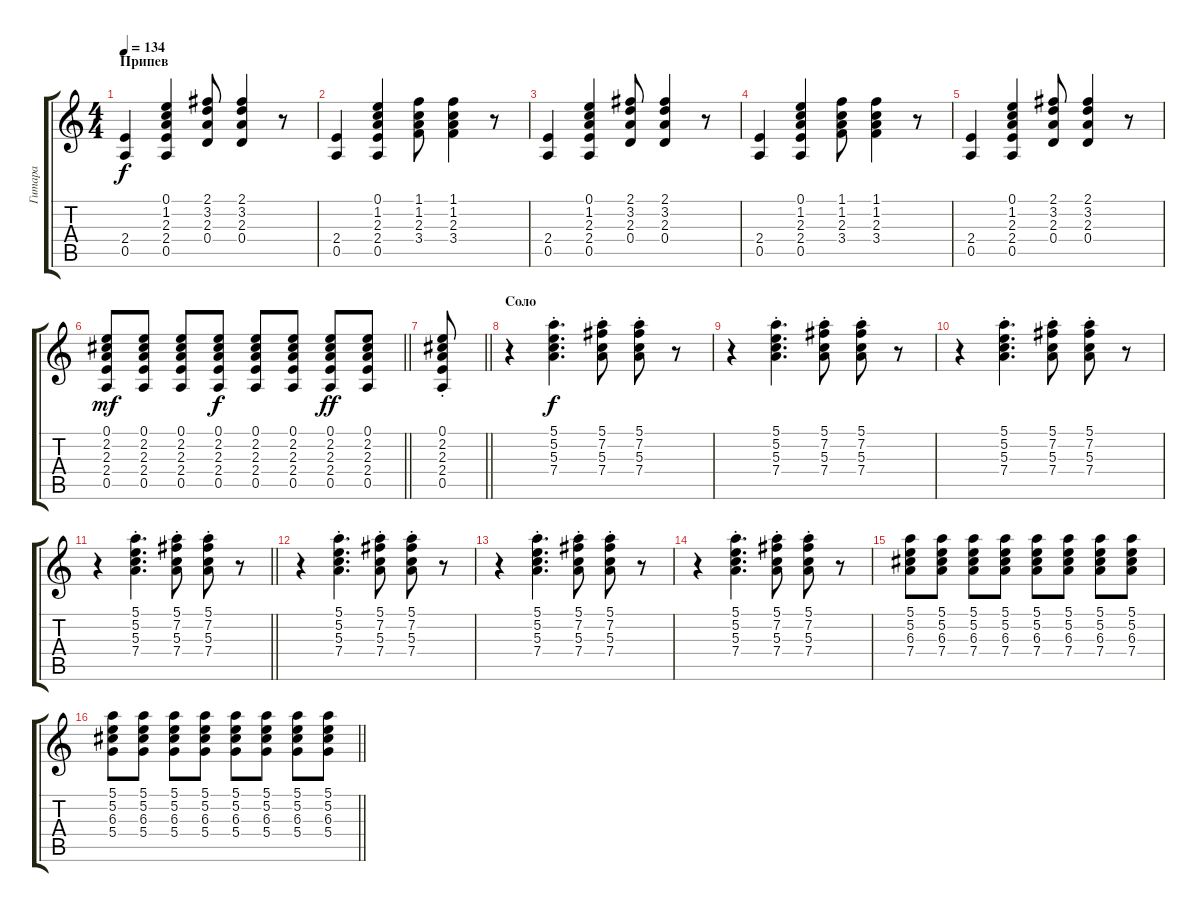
\track ("Гитара" "Гитара") {instrument electricguitarjazz}
\staff {score tabs}
\tuning (E4 B3 G3 D3 A2 E2) {hide}
\ts (4 4)
\section ("" "Припев")
\tempo 134
\clef g2
\ks c
(2.4 0.5).4{dy f} (0.1 1.2 2.3 2.4 0.5).4 (2.1 3.2 2.3 0.4).8 (2.1 3.2 2.3 0.4).4 r.8 |
(2.4 0.5).4 (0.1 1.2 2.3 2.4 0.5).4 (1.1 1.2 2.3 3.4).8 (1.1 1.2 2.3 3.4).4 r.8 |
(2.4 0.5).4 (0.1 1.2 2.3 2.4 0.5).4 (2.1 3.2 2.3 0.4).8 (2.1 3.2 2.3 0.4).4 r.8 |
(2.4 0.5).4 (0.1 1.2 2.3 2.4 0.5).4 (1.1 1.2 2.3 3.4).8 (1.1 1.2 2.3 3.4).4 r.8 |
(2.4 0.5).4 (0.1 1.2 2.3 2.4 0.5).4 (2.1 3.2 2.3 0.4).8 (2.1 3.2 2.3 0.4).4 r.8 |
\barLineRight lightlight
(0.1 2.2 2.3 2.4 0.5).8{dy mf} (0.1 2.2 2.3 2.4 0.5).8 (0.1 2.2 2.3 2.4 0.5).8 (0.1 2.2 2.3 2.4 0.5).8{dy f} (0.1 2.2 2.3 2.4 0.5).8 (0.1 2.2 2.3 2.4 0.5).8 (0.1 2.2 2.3 2.4 0.5).8{dy ff} (0.1 2.2 2.3 2.4 0.5).8 |
\barLineRight lightlight
(0.1{st} 2.2{st} 2.3{st} 2.4{st} 0.5{st}).8 |
\section ("" "Соло")
r.4 (5.1{st} 5.2{st} 5.3{st} 7.4{st}).4{d dy f} (5.1{st} 7.2{st} 5.3{st} 7.4{st}).8 (5.1{st} 7.2{st} 5.3{st} 7.4{st}).8 r.8 |
r.4 (5.1{st} 5.2{st} 5.3{st} 7.4{st}).4{d} (5.1{st} 7.2{st} 5.3{st} 7.4{st}).8 (5.1{st} 7.2{st} 5.3{st} 7.4{st}).8 r.8 |
r.4 (5.1{st} 5.2{st} 5.3{st} 7.4{st}).4{d} (5.1{st} 7.2{st} 5.3{st} 7.4{st}).8 (5.1{st} 7.2{st} 5.3{st} 7.4{st}).8 r.8 |
\barLineRight lightlight
r.4 (5.1{st} 5.2{st} 5.3{st} 7.4{st}).4{d} (5.1{st} 7.2{st} 5.3{st} 7.4{st}).8 (5.1{st} 7.2{st} 5.3{st} 7.4{st}).8 r.8 |
r.4 (5.1{st} 5.2{st} 5.3{st} 7.4{st}).4{d} (5.1{st} 7.2{st} 5.3{st} 7.4{st}).8 (5.1{st} 7.2{st} 5.3{st} 7.4{st}).8 r.8 |
r.4 (5.1{st} 5.2{st} 5.3{st} 7.4{st}).4{d} (5.1{st} 7.2{st} 5.3{st} 7.4{st}).8 (5.1{st} 7.2{st} 5.3{st} 7.4{st}).8 r.8 |
r.4 (5.1{st} 5.2{st} 5.3{st} 7.4{st}).4{d} (5.1{st} 7.2{st} 5.3{st} 7.4{st}).8 (5.1{st} 7.2{st} 5.3{st} 7.4{st}).8 r.8 |
(5.1 5.2 6.3 7.4).8 (5.1 5.2 6.3 7.4).8 (5.1 5.2 6.3 7.4).8 (5.1 5.2 6.3 7.4).8 (5.1 5.2 6.3 7.4).8 (5.1 5.2 6.3 7.4).8 (5.1 5.2 6.3 7.4).8 (5.1 5.2 6.3 7.4).8 |
\barLineRight lightlight
(5.1 5.2 6.3 5.4).8 (5.1 5.2 6.3 5.4).8 (5.1 5.2 6.3 5.4).8 (5.1 5.2 6.3 5.4).8 (5.1 5.2 6.3 5.4).8 (5.1 5.2 6.3 5.4).8 (5.1 5.2 6.3 5.4).8 (5.1 5.2 6.3 5.4).8
